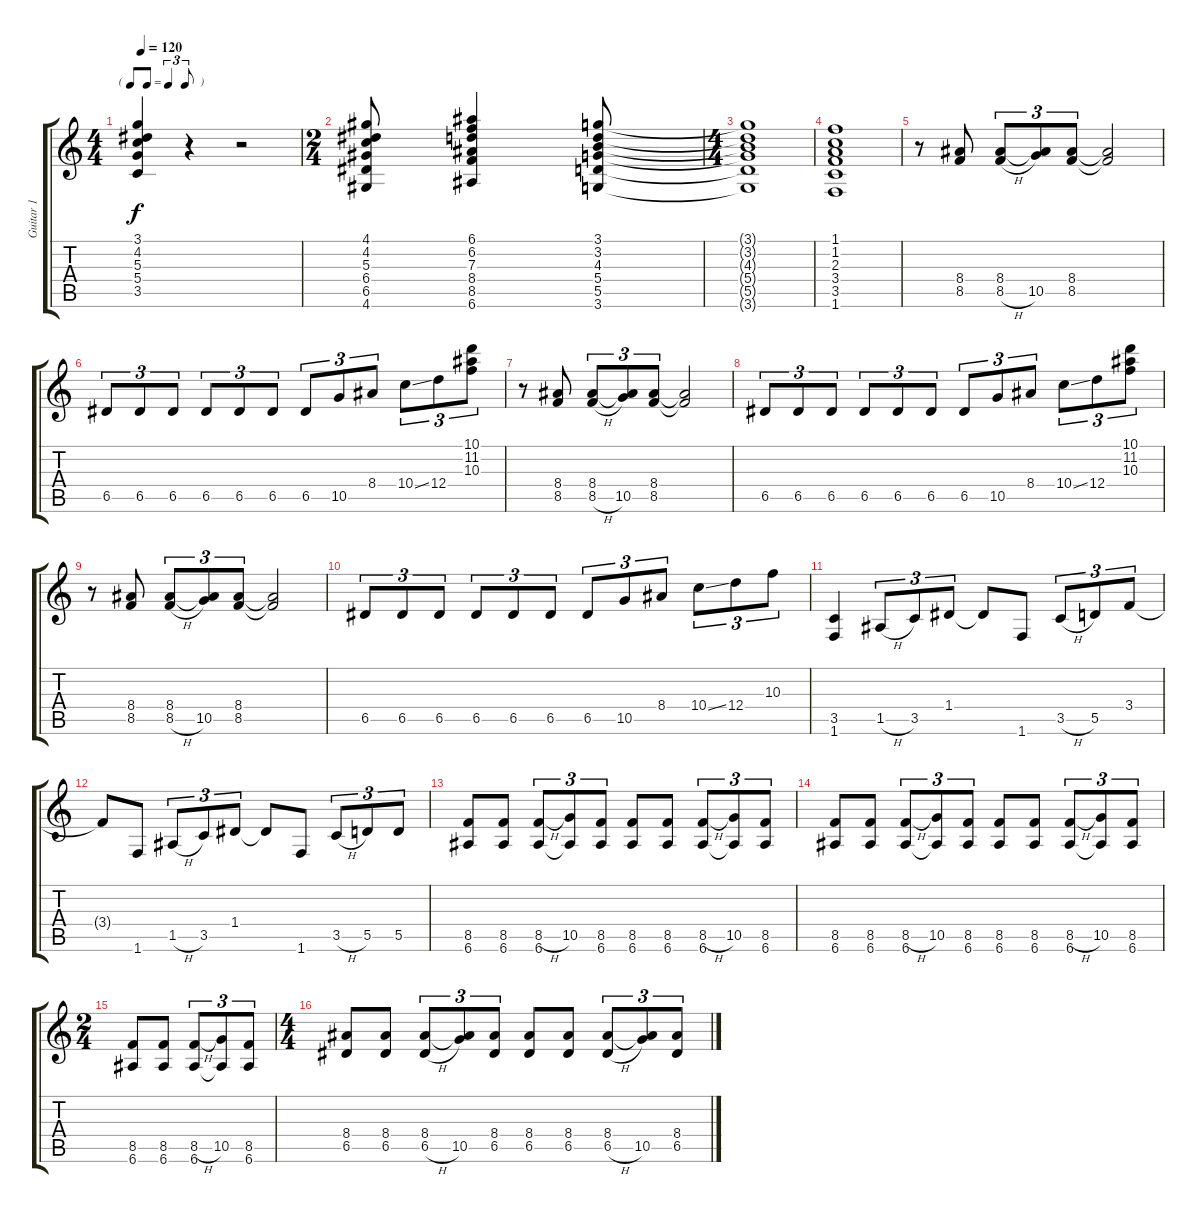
\track ("Guitar 1" "Guitar 1") {instrument overdrivenguitar}
\staff {score tabs}
\tuning (E4 B3 G3 D3 A2 E2) {hide}
\ts (4 4)
\tf triplet8th
\tempo 120
\clef g2
\ks c
(3.1 4.2 5.3 5.4 3.5).4{dy f} r.4 r.2 |
\ts (2 4)
(4.1 4.2 5.3 6.4 6.5 4.6).8 (6.1 6.2 7.3 8.4 8.5 6.6).4 (3.1 3.2 4.3 5.4 5.5 3.6).8 |
\ts (4 4)
(3.1{t} 3.2{t} 4.3{t} 5.4{t} 5.5{t} 3.6{t}).1 |
(1.1 1.2 2.3 3.4 3.5 1.6).1 |
r.8 (8.4 8.5).8 (8.4 8.5{h}).8{tu (3 2)} (8.4{t} 10.5).8{tu (3 2)} (8.4 8.5).8{tu (3 2)} (8.4{t} 8.5{t}).2 |
6.5.8{tu (3 2)} 6.5.8{tu (3 2)} 6.5.8{tu (3 2)} 6.5.8{tu (3 2)} 6.5.8{tu (3 2)} 6.5.8{tu (3 2)} 6.5.8{tu (3 2)} 10.5.8{tu (3 2)} 8.4.8{tu (3 2)} 10.4{ss}.8{tu (3 2)} 12.4.8{tu (3 2)} (10.1 11.2 10.3).8{tu (3 2)} |
r.8 (8.4 8.5).8 (8.4 8.5{h}).8{tu (3 2)} (8.4{t} 10.5).8{tu (3 2)} (8.4 8.5).8{tu (3 2)} (8.4{t} 8.5{t}).2 |
6.5.8{tu (3 2)} 6.5.8{tu (3 2)} 6.5.8{tu (3 2)} 6.5.8{tu (3 2)} 6.5.8{tu (3 2)} 6.5.8{tu (3 2)} 6.5.8{tu (3 2)} 10.5.8{tu (3 2)} 8.4.8{tu (3 2)} 10.4{ss}.8{tu (3 2)} 12.4.8{tu (3 2)} (10.1 11.2 10.3).8{tu (3 2)} |
r.8 (8.4 8.5).8 (8.4 8.5{h}).8{tu (3 2)} (8.4{t} 10.5).8{tu (3 2)} (8.4 8.5).8{tu (3 2)} (8.4{t} 8.5{t}).2 |
6.5.8{tu (3 2)} 6.5.8{tu (3 2)} 6.5.8{tu (3 2)} 6.5.8{tu (3 2)} 6.5.8{tu (3 2)} 6.5.8{tu (3 2)} 6.5.8{tu (3 2)} 10.5.8{tu (3 2)} 8.4.8{tu (3 2)} 10.4{ss}.8{tu (3 2)} 12.4.8{tu (3 2)} 10.3.8{tu (3 2)} |
(3.5 1.6).4 1.5{h}.8{tu (3 2)} 3.5.8{tu (3 2)} 1.4.8{tu (3 2)} 1.4{t}.8 1.6.8 3.5{h}.8{tu (3 2)} 5.5.8{tu (3 2)} 3.4.8{tu (3 2)} |
3.4{t}.8 1.6.8 1.5{h}.8{tu (3 2)} 3.5.8{tu (3 2)} 1.4.8{tu (3 2)} 1.4{t}.8 1.6.8 3.5{h}.8{tu (3 2)} 5.5.8{tu (3 2)} 5.5.8{tu (3 2)} |
(8.5 6.6).8 (8.5 6.6).8 (8.5{h} 6.6).8{tu (3 2)} (10.5 6.6{t}).8{tu (3 2)} (8.5 6.6).8{tu (3 2)} (8.5 6.6).8 (8.5 6.6).8 (8.5{h} 6.6).8{tu (3 2)} (10.5 6.6{t}).8{tu (3 2)} (8.5 6.6).8{tu (3 2)} |
(8.5 6.6).8 (8.5 6.6).8 (8.5{h} 6.6).8{tu (3 2)} (10.5 6.6{t}).8{tu (3 2)} (8.5 6.6).8{tu (3 2)} (8.5 6.6).8 (8.5 6.6).8 (8.5{h} 6.6).8{tu (3 2)} (10.5 6.6{t}).8{tu (3 2)} (8.5 6.6).8{tu (3 2)} |
\ts (2 4)
(8.5 6.6).8 (8.5 6.6).8 (8.5{h} 6.6).8{tu (3 2)} (10.5 6.6{t}).8{tu (3 2)} (8.5 6.6).8{tu (3 2)} |
\ts (4 4)
(8.4 6.5).8 (8.4 6.5).8 (8.4 6.5{h}).8{tu (3 2)} (8.4{t} 10.5).8{tu (3 2)} (8.4 6.5).8{tu (3 2)} (8.4 6.5).8 (8.4 6.5).8 (8.4 6.5{h}).8{tu (3 2)} (8.4{t} 10.5).8{tu (3 2)} (8.4 6.5).8{tu (3 2)}
